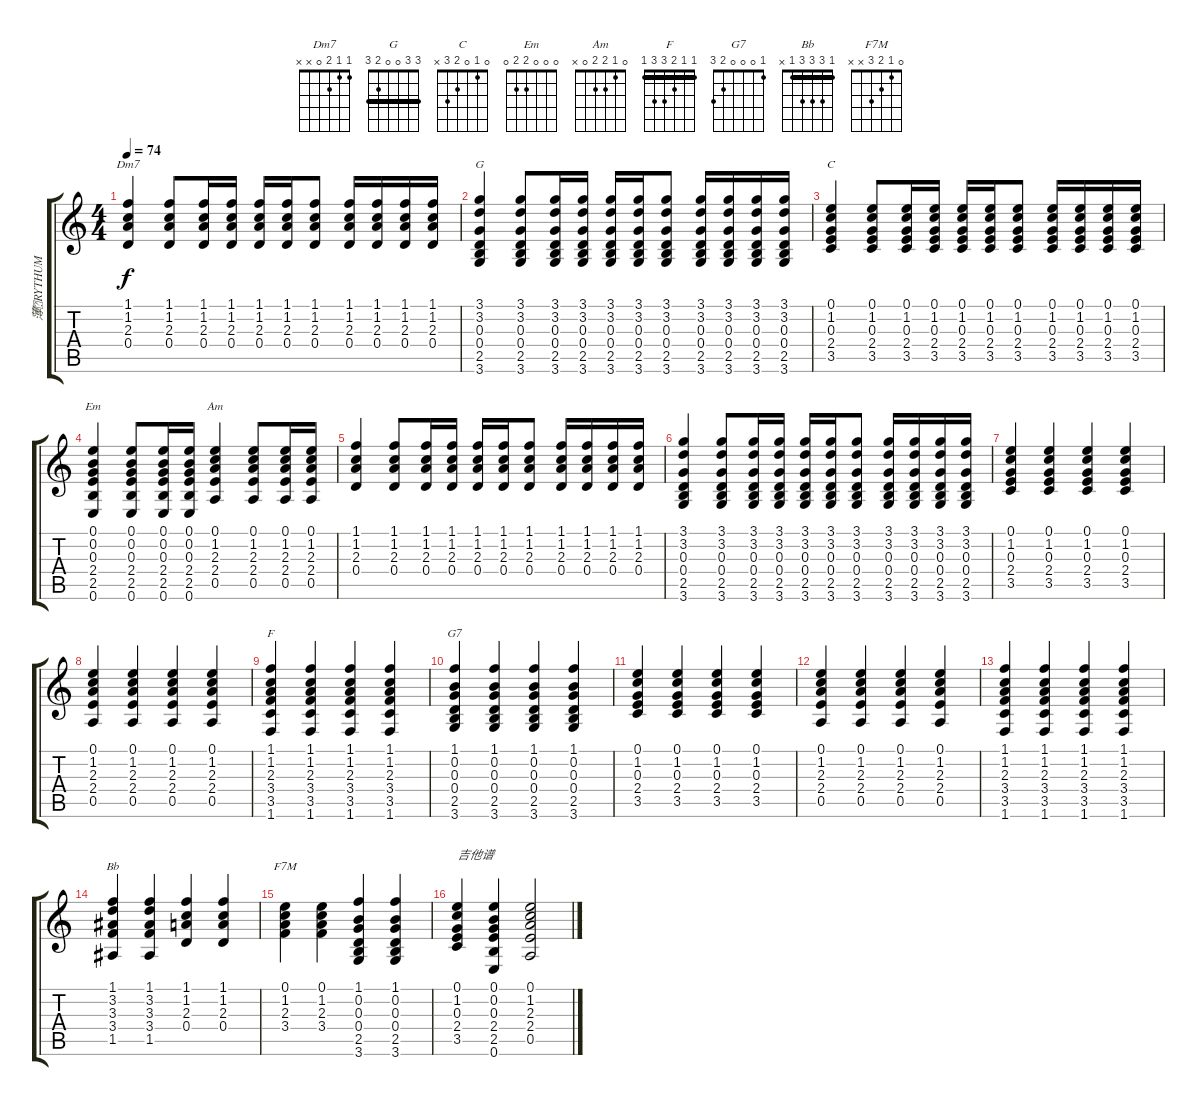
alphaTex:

\track ("薄RYTHUM" "薄RYTHUM") {instrument electricguitarjazz}
\staff {score tabs}
\tuning (E4 B3 G3 D3 A2 E2) {hide}
\chord ("Dm7" 1 1 2 0 x x)
\chord ("G" 3 3 0 0 2 3) {barre 3}
\chord ("C" 0 1 0 2 3 x)
\chord ("Em" 0 0 0 2 2 0)
\chord ("Am" 0 1 2 2 0 x)
\chord ("F" 1 1 2 3 3 1) {barre 1}
\chord ("G7" 1 0 0 0 2 3)
\chord ("Bb" 1 3 3 3 1 x) {barre 1}
\chord ("F7M" 0 1 2 3 x x)
\ts (4 4)
\tempo 74
\clef g2
\ks c
(1.1 1.2 2.3 0.4).4{ch "Dm7" dy f} (1.1 1.2 2.3 0.4).8 (1.1 1.2 2.3 0.4).16 (1.1 1.2 2.3 0.4).16 (1.1 1.2 2.3 0.4).16 (1.1 1.2 2.3 0.4).16 (1.1 1.2 2.3 0.4).8 (1.1 1.2 2.3 0.4).16 (1.1 1.2 2.3 0.4).16 (1.1 1.2 2.3 0.4).16 (1.1 1.2 2.3 0.4).16 |
(3.1 3.2 0.3 0.4 2.5 3.6).4{ch "G"} (3.1 3.2 0.3 0.4 2.5 3.6).8 (3.1 3.2 0.3 0.4 2.5 3.6).16 (3.1 3.2 0.3 0.4 2.5 3.6).16 (3.1 3.2 0.3 0.4 2.5 3.6).16 (3.1 3.2 0.3 0.4 2.5 3.6).16 (3.1 3.2 0.3 0.4 2.5 3.6).8 (3.1 3.2 0.3 0.4 2.5 3.6).16 (3.1 3.2 0.3 0.4 2.5 3.6).16 (3.1 3.2 0.3 0.4 2.5 3.6).16 (3.1 3.2 0.3 0.4 2.5 3.6).16 |
(0.1 1.2 0.3 2.4 3.5).4{ch "C"} (0.1 1.2 0.3 2.4 3.5).8 (0.1 1.2 0.3 2.4 3.5).16 (0.1 1.2 0.3 2.4 3.5).16 (0.1 1.2 0.3 2.4 3.5).16 (0.1 1.2 0.3 2.4 3.5).16 (0.1 1.2 0.3 2.4 3.5).8 (0.1 1.2 0.3 2.4 3.5).16 (0.1 1.2 0.3 2.4 3.5).16 (0.1 1.2 0.3 2.4 3.5).16 (0.1 1.2 0.3 2.4 3.5).16 |
(0.1 0.2 0.3 2.4 2.5 0.6).4{ch "Em"} (0.1 0.2 0.3 2.4 2.5 0.6).8 (0.1 0.2 0.3 2.4 2.5 0.6).16 (0.1 0.2 0.3 2.4 2.5 0.6).16 (0.1 1.2 2.3 2.4 0.5).4{ch "Am"} (0.1 1.2 2.3 2.4 0.5).8 (0.1 1.2 2.3 2.4 0.5).16 (0.1 1.2 2.3 2.4 0.5).16 |
(1.1 1.2 2.3 0.4).4 (1.1 1.2 2.3 0.4).8 (1.1 1.2 2.3 0.4).16 (1.1 1.2 2.3 0.4).16 (1.1 1.2 2.3 0.4).16 (1.1 1.2 2.3 0.4).16 (1.1 1.2 2.3 0.4).8 (1.1 1.2 2.3 0.4).16 (1.1 1.2 2.3 0.4).16 (1.1 1.2 2.3 0.4).16 (1.1 1.2 2.3 0.4).16 |
(3.1 3.2 0.3 0.4 2.5 3.6).4 (3.1 3.2 0.3 0.4 2.5 3.6).8 (3.1 3.2 0.3 0.4 2.5 3.6).16 (3.1 3.2 0.3 0.4 2.5 3.6).16 (3.1 3.2 0.3 0.4 2.5 3.6).16 (3.1 3.2 0.3 0.4 2.5 3.6).16 (3.1 3.2 0.3 0.4 2.5 3.6).8 (3.1 3.2 0.3 0.4 2.5 3.6).16 (3.1 3.2 0.3 0.4 2.5 3.6).16 (3.1 3.2 0.3 0.4 2.5 3.6).16 (3.1 3.2 0.3 0.4 2.5 3.6).16 |
(0.1 1.2 0.3 2.4 3.5).4 (0.1 1.2 0.3 2.4 3.5).4 (0.1 1.2 0.3 2.4 3.5).4 (0.1 1.2 0.3 2.4 3.5).4 |
(0.1 1.2 2.3 2.4 0.5).4 (0.1 1.2 2.3 2.4 0.5).4 (0.1 1.2 2.3 2.4 0.5).4 (0.1 1.2 2.3 2.4 0.5).4 |
(1.1 1.2 2.3 3.4 3.5 1.6).4{ch "F"} (1.1 1.2 2.3 3.4 3.5 1.6).4 (1.1 1.2 2.3 3.4 3.5 1.6).4 (1.1 1.2 2.3 3.4 3.5 1.6).4 |
(1.1 0.2 0.3 0.4 2.5 3.6).4{ch "G7"} (1.1 0.2 0.3 0.4 2.5 3.6).4 (1.1 0.2 0.3 0.4 2.5 3.6).4 (1.1 0.2 0.3 0.4 2.5 3.6).4 |
(0.1 1.2 0.3 2.4 3.5).4 (0.1 1.2 0.3 2.4 3.5).4 (0.1 1.2 0.3 2.4 3.5).4 (0.1 1.2 0.3 2.4 3.5).4 |
(0.1 1.2 2.3 2.4 0.5).4 (0.1 1.2 2.3 2.4 0.5).4 (0.1 1.2 2.3 2.4 0.5).4 (0.1 1.2 2.3 2.4 0.5).4 |
(1.1 1.2 2.3 3.4 3.5 1.6).4 (1.1 1.2 2.3 3.4 3.5 1.6).4 (1.1 1.2 2.3 3.4 3.5 1.6).4 (1.1 1.2 2.3 3.4 3.5 1.6).4 |
(1.1 3.2 3.3 3.4 1.5).4{ch "Bb"} (1.1 3.2 3.3 3.4 1.5).4 (1.1 1.2 2.3 0.4).4 (1.1 1.2 2.3 0.4).4 |
(0.1 1.2 2.3 3.4).4{ch "F7M"} (0.1 1.2 2.3 3.4).4 (1.1 0.2 0.3 0.4 2.5 3.6).4 (1.1 0.2 0.3 0.4 2.5 3.6).4 |
(0.1 1.2 0.3 2.4 3.5).4{txt "吉他谱"} (0.1 0.2 0.3 2.4 2.5 0.6).4 (0.1 1.2 2.3 2.4 0.5).2
